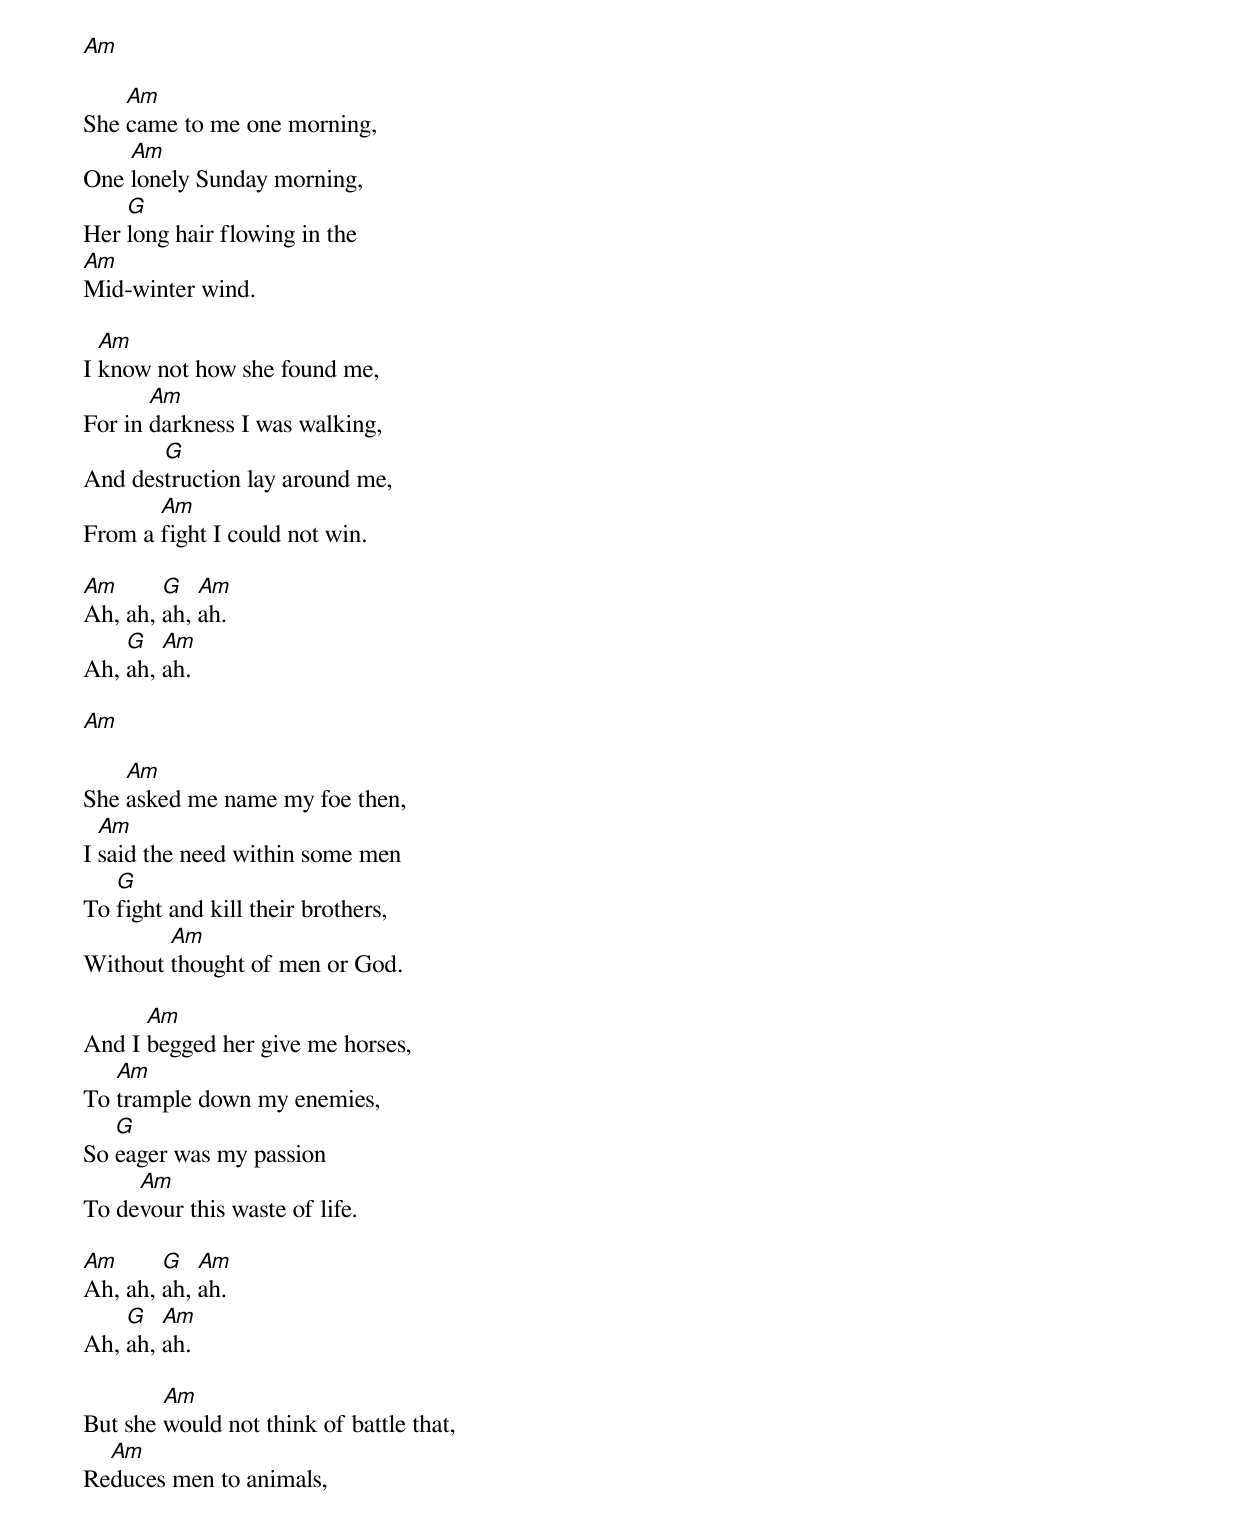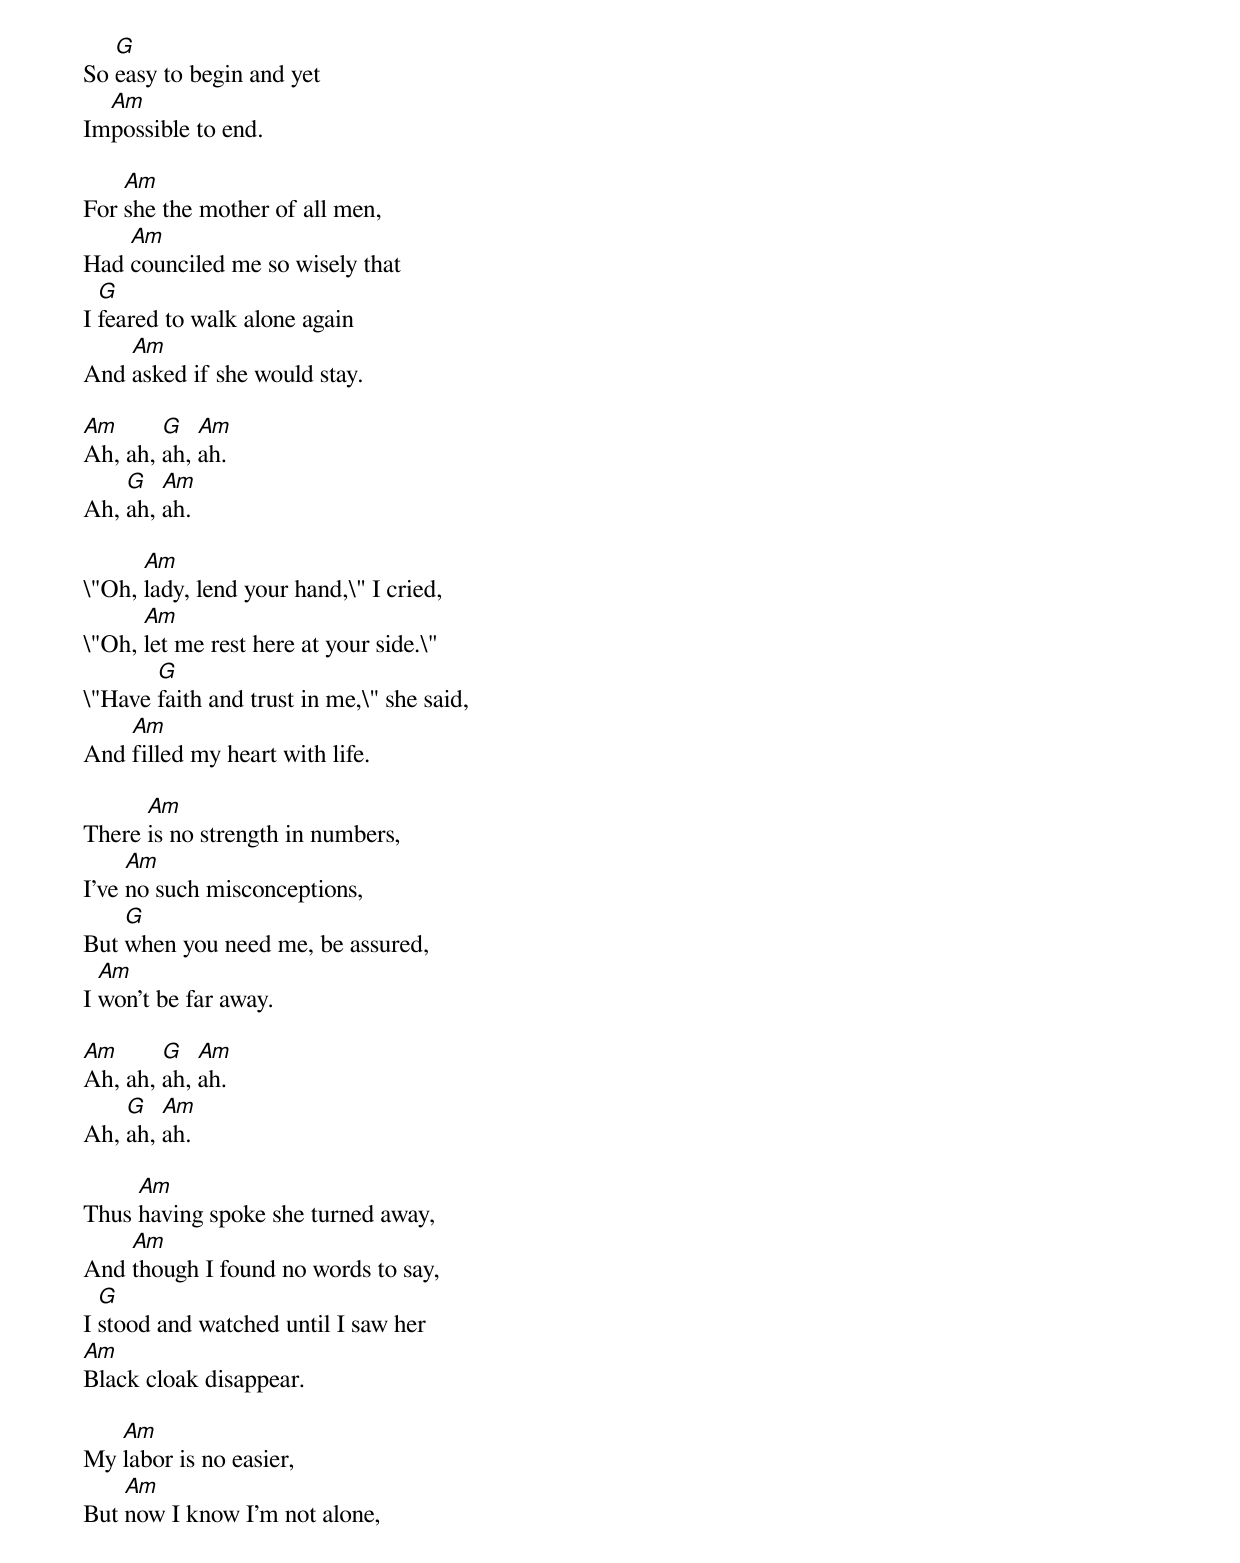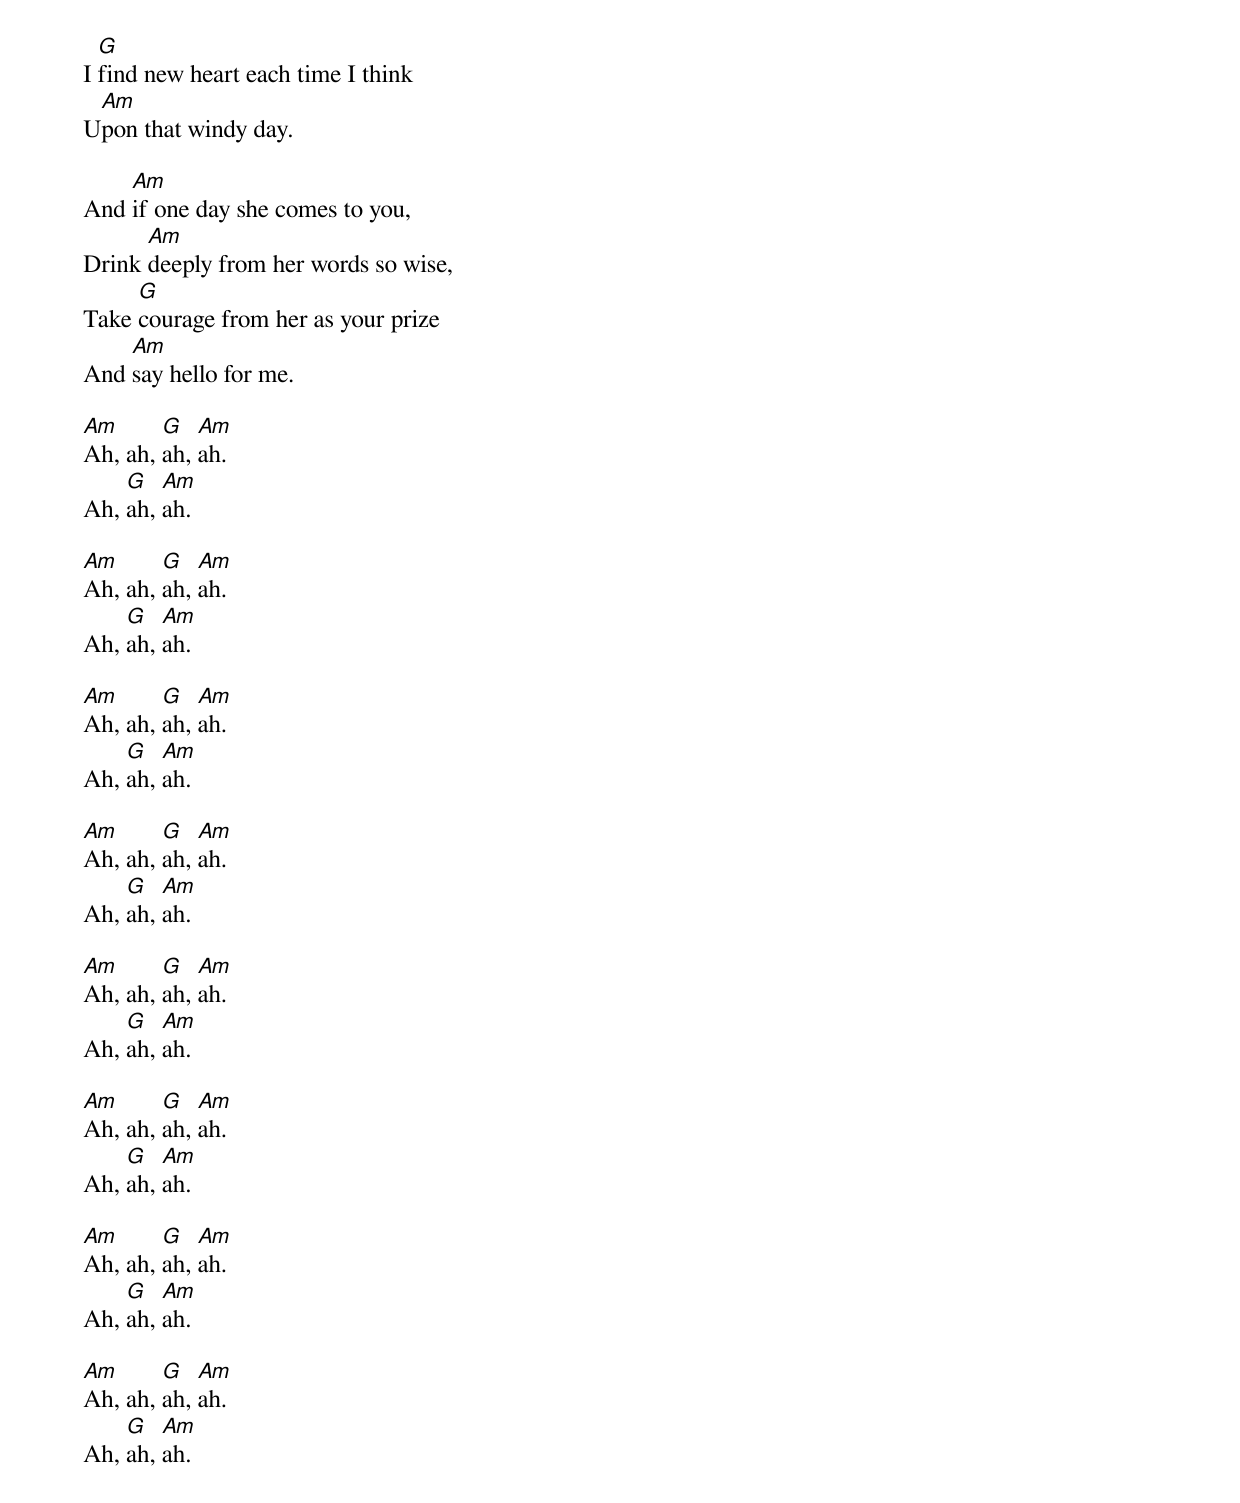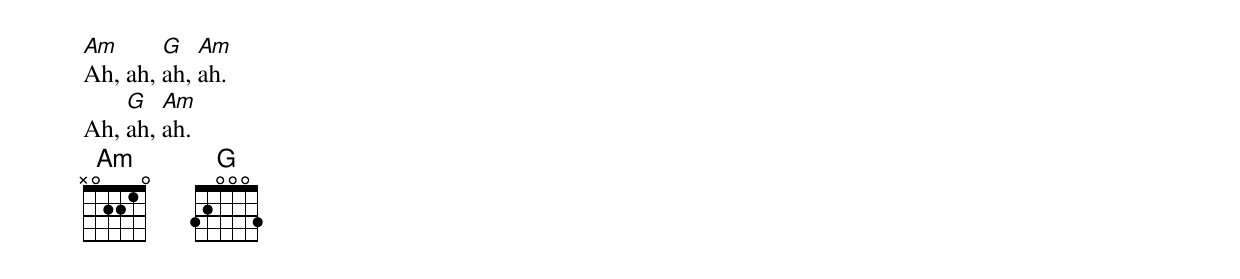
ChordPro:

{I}
[Am]

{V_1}
She [Am]came to me one morning,
One [Am]lonely Sunday morning,
Her [G]long hair flowing in the
[Am]Mid-winter wind.

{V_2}
I [Am]know not how she found me,
For in [Am]darkness I was walking,
And des[G]truction lay around me,
From a [Am]fight I could not win.

{C}
[Am]Ah, ah, [G]ah, [Am]ah.
Ah, [G]ah, [Am]ah.

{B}
[Am]

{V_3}
She [Am]asked me name my foe then,
I [Am]said the need within some men
To [G]fight and kill their brothers,
Without [Am]thought of men or God.

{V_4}
And I [Am]begged her give me horses,
To [Am]trample down my enemies,
So [G]eager was my passion
To de[Am]vour this waste of life.

{C}
[Am]Ah, ah, [G]ah, [Am]ah.
Ah, [G]ah, [Am]ah.

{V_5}
But she [Am]would not think of battle that,
Re[Am]duces men to animals,
So [G]easy to begin and yet
Im[Am]possible to end.

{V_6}
For [Am]she the mother of all men,
Had [Am]counciled me so wisely that
I [G]feared to walk alone again
And [Am]asked if she would stay.

{C}
[Am]Ah, ah, [G]ah, [Am]ah.
Ah, [G]ah, [Am]ah.

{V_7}
\"Oh, [Am]lady, lend your hand,\" I cried,
\"Oh, [Am]let me rest here at your side.\"
\"Have [G]faith and trust in me,\" she said,
And [Am]filled my heart with life.

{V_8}
There [Am]is no strength in numbers,
I've [Am]no such misconceptions,
But [G]when you need me, be assured,
I [Am]won't be far away.

{C}
[Am]Ah, ah, [G]ah, [Am]ah.
Ah, [G]ah, [Am]ah.

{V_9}
Thus [Am]having spoke she turned away,
And [Am]though I found no words to say,
I [G]stood and watched until I saw her
[Am]Black cloak disappear.

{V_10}
My [Am]labor is no easier,
But [Am]now I know I'm not alone,
I [G]find new heart each time I think
U[Am]pon that windy day.

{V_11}
And [Am]if one day she comes to you,
Drink [Am]deeply from her words so wise,
Take [G]courage from her as your prize
And [Am]say hello for me.

{C}
[Am]Ah, ah, [G]ah, [Am]ah.
Ah, [G]ah, [Am]ah.

{C}
[Am]Ah, ah, [G]ah, [Am]ah.
Ah, [G]ah, [Am]ah.

{C}
[Am]Ah, ah, [G]ah, [Am]ah.
Ah, [G]ah, [Am]ah.

{C}
[Am]Ah, ah, [G]ah, [Am]ah.
Ah, [G]ah, [Am]ah.

{C}
[Am]Ah, ah, [G]ah, [Am]ah.
Ah, [G]ah, [Am]ah.

{C}
[Am]Ah, ah, [G]ah, [Am]ah.
Ah, [G]ah, [Am]ah.

{C}
[Am]Ah, ah, [G]ah, [Am]ah.
Ah, [G]ah, [Am]ah.

{C}
[Am]Ah, ah, [G]ah, [Am]ah.
Ah, [G]ah, [Am]ah.

{C}
[Am]Ah, ah, [G]ah, [Am]ah.
Ah, [G]ah, [Am]ah.
